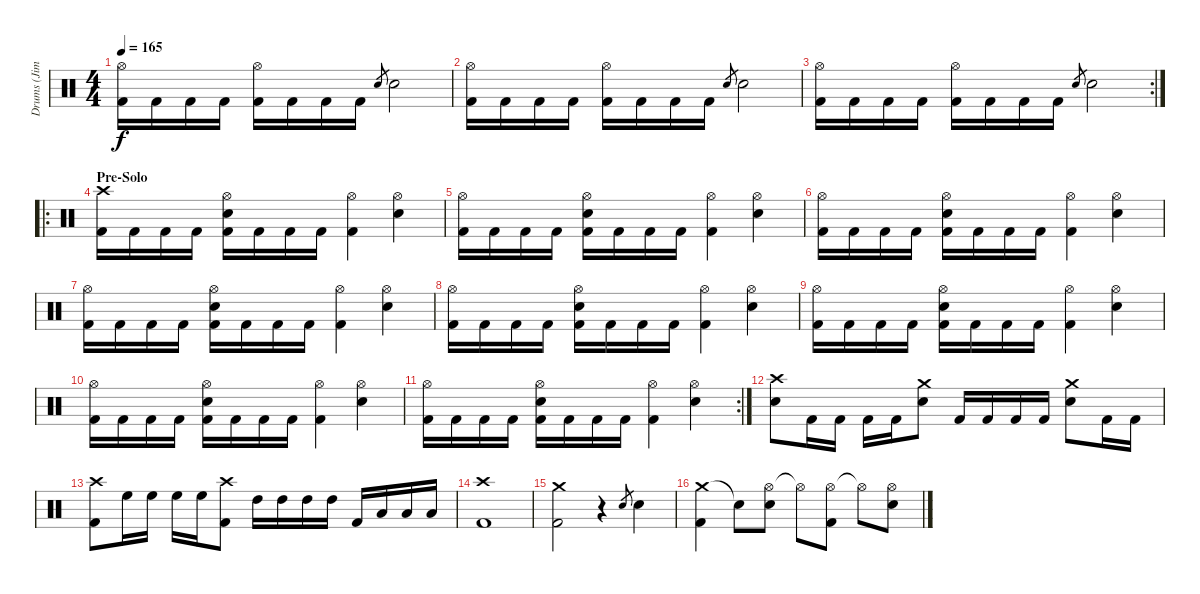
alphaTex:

\track ("Drums (Jimmy DeGrasso)" "Drums (Jim") {instrument percussion}
\staff {score}
\articulation defaults
\ts (4 4)
\tempo 165
\clef neutral
\ks c
("Hi-Hat (open)" "Kick (hit) 2").16{dy f} "Kick (hit) 2".16 "Kick (hit) 2".16 "Kick (hit) 2".16 ("Hi-Hat (open)" "Kick (hit) 2").16 "Kick (hit) 2".16 "Kick (hit) 2".16 "Kick (hit) 2".16 "Snare (hit) 2".8{gr} "Snare (hit) 2".2 |
("Hi-Hat (open)" "Kick (hit) 2").16 "Kick (hit) 2".16 "Kick (hit) 2".16 "Kick (hit) 2".16 ("Hi-Hat (open)" "Kick (hit) 2").16 "Kick (hit) 2".16 "Kick (hit) 2".16 "Kick (hit) 2".16 "Snare (hit) 2".8{gr} "Snare (hit) 2".2 |
\rc 2
("Hi-Hat (open)" "Kick (hit) 2").16 "Kick (hit) 2".16 "Kick (hit) 2".16 "Kick (hit) 2".16 ("Hi-Hat (open)" "Kick (hit) 2").16 "Kick (hit) 2".16 "Kick (hit) 2".16 "Kick (hit) 2".16 "Snare (hit) 2".8{gr} "Snare (hit) 2".2 |
\ro
\section ("" "Pre-Solo")
("Crash high (hit)" "Kick (hit) 2").16 "Kick (hit) 2".16 "Kick (hit) 2".16 "Kick (hit) 2".16 ("Hi-Hat (open)" "Snare (hit) 2" "Kick (hit) 2").16 "Kick (hit) 2".16 "Kick (hit) 2".16 "Kick (hit) 2".16 ("Hi-Hat (open)" "Kick (hit) 2").4 ("Hi-Hat (open)" "Snare (hit) 2").4 |
("Hi-Hat (open)" "Kick (hit) 2").16 "Kick (hit) 2".16 "Kick (hit) 2".16 "Kick (hit) 2".16 ("Hi-Hat (open)" "Snare (hit) 2" "Kick (hit) 2").16 "Kick (hit) 2".16 "Kick (hit) 2".16 "Kick (hit) 2".16 ("Hi-Hat (open)" "Kick (hit) 2").4 ("Hi-Hat (open)" "Snare (hit) 2").4 |
("Hi-Hat (open)" "Kick (hit) 2").16 "Kick (hit) 2".16 "Kick (hit) 2".16 "Kick (hit) 2".16 ("Hi-Hat (open)" "Snare (hit) 2" "Kick (hit) 2").16 "Kick (hit) 2".16 "Kick (hit) 2".16 "Kick (hit) 2".16 ("Hi-Hat (open)" "Kick (hit) 2").4 ("Hi-Hat (open)" "Snare (hit) 2").4 |
("Hi-Hat (open)" "Kick (hit) 2").16 "Kick (hit) 2".16 "Kick (hit) 2".16 "Kick (hit) 2".16 ("Hi-Hat (open)" "Snare (hit) 2" "Kick (hit) 2").16 "Kick (hit) 2".16 "Kick (hit) 2".16 "Kick (hit) 2".16 ("Hi-Hat (open)" "Kick (hit) 2").4 ("Hi-Hat (open)" "Snare (hit) 2").4 |
("Hi-Hat (open)" "Kick (hit) 2").16 "Kick (hit) 2".16 "Kick (hit) 2".16 "Kick (hit) 2".16 ("Hi-Hat (open)" "Snare (hit) 2" "Kick (hit) 2").16 "Kick (hit) 2".16 "Kick (hit) 2".16 "Kick (hit) 2".16 ("Hi-Hat (open)" "Kick (hit) 2").4 ("Hi-Hat (open)" "Snare (hit) 2").4 |
("Hi-Hat (open)" "Kick (hit) 2").16 "Kick (hit) 2".16 "Kick (hit) 2".16 "Kick (hit) 2".16 ("Hi-Hat (open)" "Snare (hit) 2" "Kick (hit) 2").16 "Kick (hit) 2".16 "Kick (hit) 2".16 "Kick (hit) 2".16 ("Hi-Hat (open)" "Kick (hit) 2").4 ("Hi-Hat (open)" "Snare (hit) 2").4 |
("Hi-Hat (open)" "Kick (hit) 2").16 "Kick (hit) 2".16 "Kick (hit) 2".16 "Kick (hit) 2".16 ("Hi-Hat (open)" "Snare (hit) 2" "Kick (hit) 2").16 "Kick (hit) 2".16 "Kick (hit) 2".16 "Kick (hit) 2".16 ("Hi-Hat (open)" "Kick (hit) 2").4 ("Hi-Hat (open)" "Snare (hit) 2").4 |
\rc 2
("Hi-Hat (open)" "Kick (hit) 2").16 "Kick (hit) 2".16 "Kick (hit) 2".16 "Kick (hit) 2".16 ("Hi-Hat (open)" "Snare (hit) 2" "Kick (hit) 2").16 "Kick (hit) 2".16 "Kick (hit) 2".16 "Kick (hit) 2".16 ("Hi-Hat (open)" "Kick (hit) 2").4 ("Hi-Hat (open)" "Snare (hit) 2").4 |
("Crash high (hit)" "Snare (hit) 2").8 "Kick (hit) 2".16 "Kick (hit) 2".16 "Kick (hit) 2".16 "Kick (hit) 2".16 ("Crash medium (hit)" "Snare (hit) 2").8 "Kick (hit) 2".16 "Kick (hit) 2".16 "Kick (hit) 2".16 "Kick (hit) 2".16 ("Crash medium (hit)" "Snare (hit) 2").8 "Kick (hit) 2".16 "Kick (hit) 2".16 |
("Crash high (hit)" "Kick (hit) 2").8 "High Floor Tom (hit)".16 "High Floor Tom (hit)".16 "High Floor Tom (hit)".16 "High Floor Tom (hit)".16 ("Crash high (hit)" "Kick (hit) 2").8 "High Tom (hit)".16 "High Tom (hit)".16 "High Tom (hit)".16 "High Tom (hit)".16 "Kick (hit) 2".16 "Low Tom (hit)".16 "Low Tom (hit)".16 "Low Tom (hit)".16 |
("Crash high (hit)" "Kick (hit) 2").1{balance 8} |
("Crash medium (hit)" "Kick (hit) 2").2 r.4 "Snare (hit) 2".8{gr} "Snare (hit) 2".4 |
("Crash medium (hit)" "Kick (hit) 2").4 "Snare (hit)"{t}.8 ("Hi-Hat (open)" "Snare (hit) 2").8 "Hi-Hat (open)"{t}.8 ("Hi-Hat (open)" "Kick (hit) 2").8 "Hi-Hat (open)"{t}.8 ("Hi-Hat (open)" "Snare (hit) 2").8
